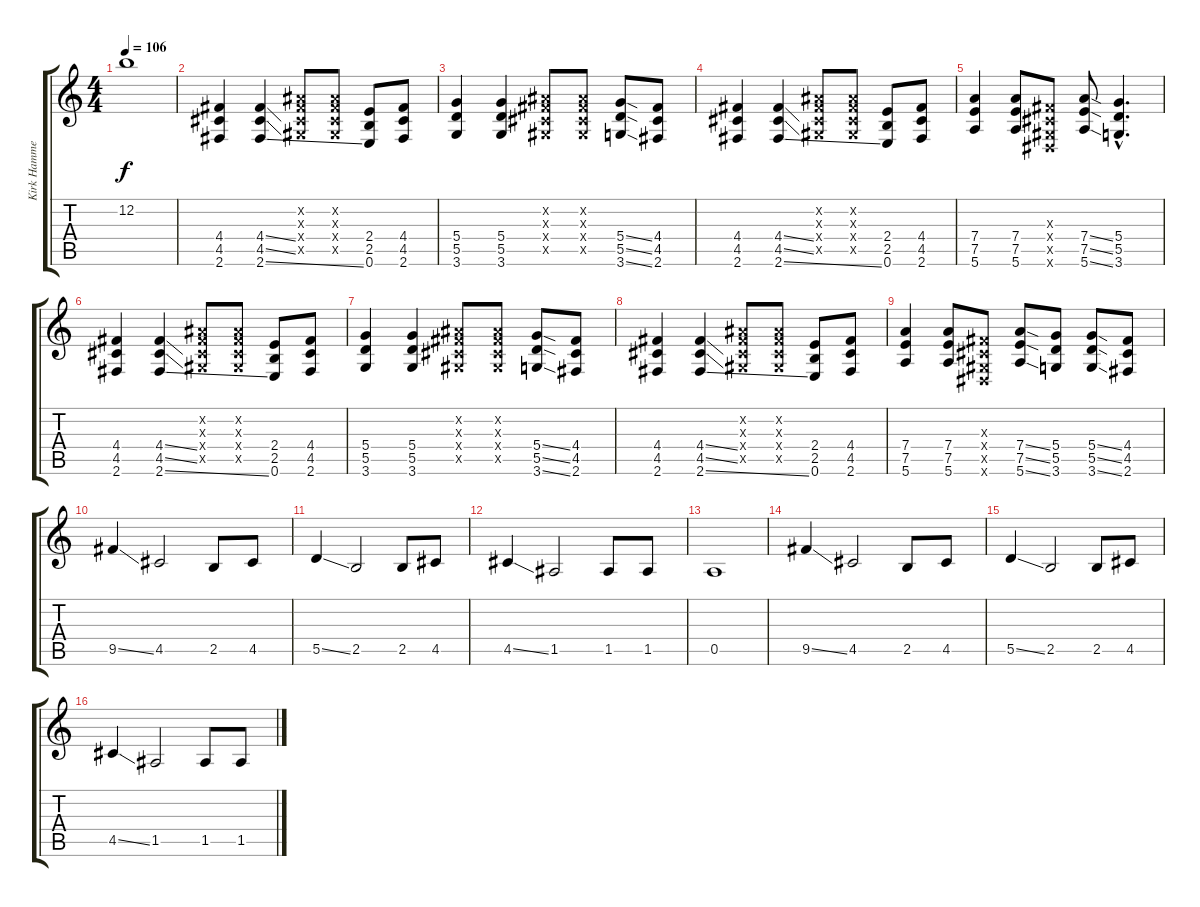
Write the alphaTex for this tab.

\track ("Kirk Hammett" "Kirk Hamme") {instrument distortionguitar}
\staff {score tabs}
\tuning (E4 B3 G3 D3 A2 E2) {hide}
\ts (4 4)
\tempo 106
\clef g2
\ks c
12.2{t}.1{dy f} |
(4.4 4.5 2.6).4 (4.4{ss} 4.5{ss} 2.6{ss}).4 (-1.2{x} -1.3{x} -1.4{x} -1.5{x}).8 (-1.2{x} -1.3{x} -1.4{x} -1.5{x}).8 (2.4 2.5 0.6).8 (4.4 4.5 2.6).8 |
(5.4 5.5 3.6).4 (5.4 5.5 3.6).4 (-1.2{x} -1.3{x} -1.4{x} -1.5{x}).8 (-1.2{x} -1.3{x} -1.4{x} -1.5{x}).8 (5.4{ss} 5.5{ss} 3.6{ss}).8 (4.4 4.5 2.6).8 |
(4.4 4.5 2.6).4 (4.4{ss} 4.5{ss} 2.6{ss}).4 (-1.2{x} -1.3{x} -1.4{x} -1.5{x}).8 (-1.2{x} -1.3{x} -1.4{x} -1.5{x}).8 (2.4 2.5 0.6).8 (4.4 4.5 2.6).8 |
(7.4 7.5 5.6).4 (7.4 7.5 5.6).8 (-1.3{x} -1.4{x} -1.5{x} -1.6{x}).8 (7.4{ss} 7.5{ss} 5.6{ss}).8 (5.4{hac} 5.5{hac} 3.6{hac}).4{d} |
(4.4 4.5 2.6).4 (4.4{ss} 4.5{ss} 2.6{ss}).4 (-1.2{x} -1.3{x} -1.4{x} -1.5{x}).8 (-1.2{x} -1.3{x} -1.4{x} -1.5{x}).8 (2.4 2.5 0.6).8 (4.4 4.5 2.6).8 |
(5.4 5.5 3.6).4 (5.4 5.5 3.6).4 (-1.2{x} -1.3{x} -1.4{x} -1.5{x}).8 (-1.2{x} -1.3{x} -1.4{x} -1.5{x}).8 (5.4{ss} 5.5{ss} 3.6{ss}).8 (4.4 4.5 2.6).8 |
(4.4 4.5 2.6).4 (4.4{ss} 4.5{ss} 2.6{ss}).4 (-1.2{x} -1.3{x} -1.4{x} -1.5{x}).8 (-1.2{x} -1.3{x} -1.4{x} -1.5{x}).8 (2.4 2.5 0.6).8 (4.4 4.5 2.6).8 |
(7.4 7.5 5.6).4 (7.4 7.5 5.6).8 (-1.3{x} -1.4{x} -1.5{x} -1.6{x}).8 (7.4{ss} 7.5{ss} 5.6{ss}).8 (5.4 5.5 3.6).8 (5.4{ss} 5.5{ss} 3.6{ss}).8 (4.4 4.5 2.6).8 |
9.5{ss}.4 4.5.2 2.5.8 4.5.8 |
5.5{ss}.4 2.5.2 2.5.8 4.5.8 |
4.5{ss}.4 1.5.2 1.5.8 1.5.8 |
0.5.1 |
9.5{ss}.4 4.5.2 2.5.8 4.5.8 |
5.5{ss}.4 2.5.2 2.5.8 4.5.8 |
4.5{ss}.4 1.5.2 1.5.8 1.5.8
